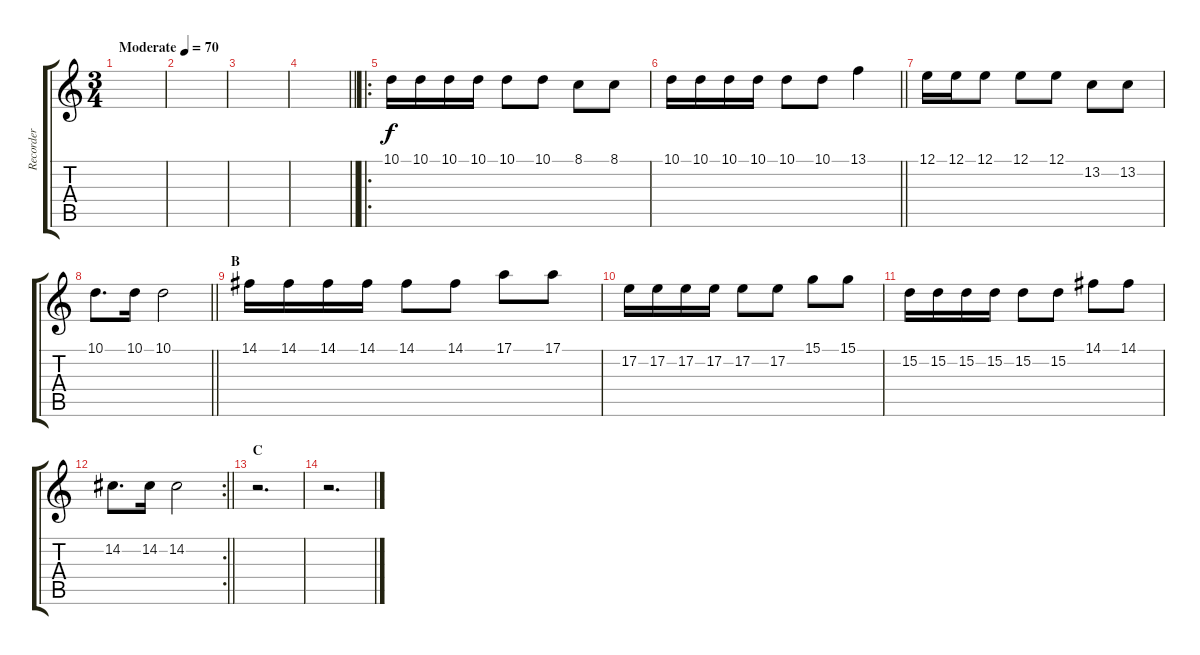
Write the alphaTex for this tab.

\track ("Recorder" "Recorder") {instrument flute}
\staff {score tabs}
\tuning (E4 B3 G3 D3 A2 E2) {hide}
\ts (3 4)
\tempo (70 "Moderate")
\clef g2
\ks c
|
|
|
\barLineRight lightlight
|
\ro
10.1.16 10.1.16 10.1.16 10.1.16 10.1.8 10.1.8 8.1.8 8.1.8 |
\barLineRight lightlight
10.1.16 10.1.16 10.1.16 10.1.16 10.1.8 10.1.8 13.1.4 |
12.1.16 12.1.16 12.1.8 12.1.8 12.1.8 13.2.8 13.2.8 |
\barLineRight lightlight
10.1.8{d} 10.1.16 10.1.2 |
\section ("" "B")
14.1.16 14.1.16 14.1.16 14.1.16 14.1.8 14.1.8 17.1.8 17.1.8 |
17.2.16 17.2.16 17.2.16 17.2.16 17.2.8 17.2.8 15.1.8 15.1.8 |
15.2.16 15.2.16 15.2.16 15.2.16 15.2.8 15.2.8 14.1.8 14.1.8 |
\rc 2
\barLineRight lightlight
14.2.8{d} 14.2.16 14.2.2 |
\section ("" "C")
r.2{d} |
r.2{d}
